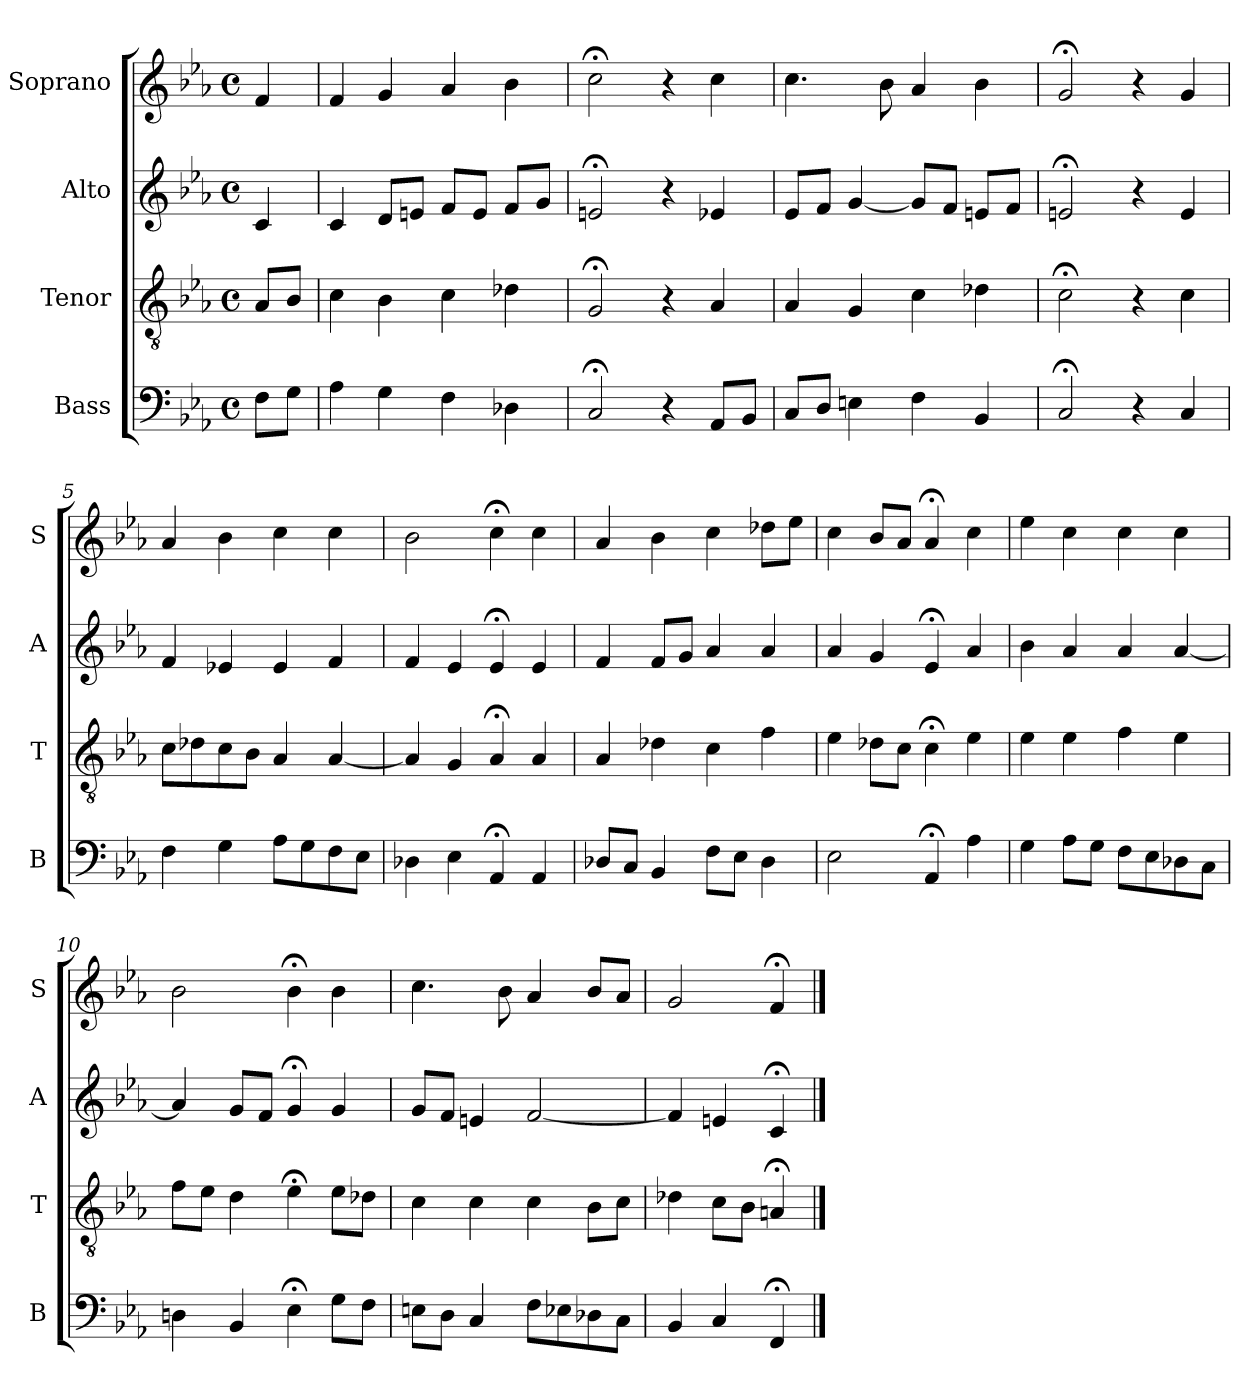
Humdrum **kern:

**kern	**kern	**kern	**kern
*part4	*part3	*part2	*part1
*staff4	*staff3	*staff2	*staff1
*I"Bass	*I"Tenor	*I"Alto	*I"Soprano
*I'B	*I'T	*I'A	*I'S
*clefF4	*clefGv2	*clefG2	*clefG2
*k[b-e-a-]	*k[b-e-a-]	*k[b-e-a-]	*k[b-e-a-]
*F:dor	*F:dor	*F:dor	*F:dor
*M4/4	*M4/4	*M4/4	*M4/4
*met(c)	*met(c)	*met(c)	*met(c)
*MM100	*MM100	*MM100	*MM100
=	=	=	=
8FL	8A-L	4c	4f
8GJ	8B-J	.	.
=1	=1	=1	=1
4A-	4c	4c	4f
4G	4B-	8dL	4g
.	.	8enJ	.
4F	4c	8fL	4a-
.	.	8eJ	.
4D-X	4d-X	8fL	4b-
.	.	8gJ	.
=2	=2	=2	=2
2C;<	2G;<	2en;<	2cc;<
4r	4r	4r	4r
8AA-L	4A-	4e-X	4cc
8BB-J	.	.	.
=3	=3	=3	=3
8CL	4A-	8e-L	4.cc
8DJ	.	8fJ	.
4En	4G	[4g	.
.	.	.	8b-
4F	4c	8gL]	4a-
.	.	8fJ	.
4BB-	4d-X	8enL	4b-
.	.	8fJ	.
=4	=4	=4	=4
2C;<	2c;<	2en;<	2g;<
4r	4r	4r	4r
4C	4c	4e	4g
=5	=5	=5	=5
4F	8cL	4f	4a-
.	8d-X	.	.
4G	8c	4e-X	4b-
.	8B-J	.	.
8A-L	4A-	4e-	4cc
8G	.	.	.
8F	[4A-	4f	4cc
8E-J	.	.	.
=6	=6	=6	=6
4D-X	4A-]	4f	2b-
4E-	4G	4e-	.
4AA-;<	4A-;<	4e-;<	4cc;<
4AA-	4A-	4e-	4cc
=7	=7	=7	=7
8D-XL	4A-	4f	4a-
8CJ	.	.	.
4BB-	4d-X	8fL	4b-
.	.	8gJ	.
8FL	4c	4a-	4cc
8E-J	.	.	.
4D-	4f	4a-	8dd-XL
.	.	.	8ee-J
=8	=8	=8	=8
2E-	4e-	4a-	4cc
.	8d-XL	4g	8b-L
.	8cJ	.	8a-J
4AA-;<	4c;<	4e-;<	4a-;<
4A-	4e-	4a-	4cc
=9	=9	=9	=9
4G	4e-	4b-	4ee-
8A-L	4e-	4a-	4cc
8GJ	.	.	.
8FL	4f	4a-	4cc
8E-	.	.	.
8D-X	4e-	[4a-	4cc
8CJ	.	.	.
=10	=10	=10	=10
4Dn	8fL	4a-]	2b-
.	8e-J	.	.
4BB-	4d	8gL	.
.	.	8fJ	.
4E-;<	4e-;<	4g;<	4b-;<
8GL	8e-L	4g	4b-
8FJ	8d-XJ	.	.
=11	=11	=11	=11
8EnL	4c	8gL	4.cc
8DJ	.	8fJ	.
4C	4c	4en	.
.	.	.	8b-
8FL	4c	[2f	4a-
8E-X	.	.	.
8D-X	8B-L	.	8b-L
8CJ	8cJ	.	8a-J
=12	=12	=12	=12
4BB-	4d-X	4f]	2g
4C	8cL	4en	.
.	8B-J	.	.
4FF;<	4An;<	4c;<	4f;<
==	==	==	==
*-	*-	*-	*-
